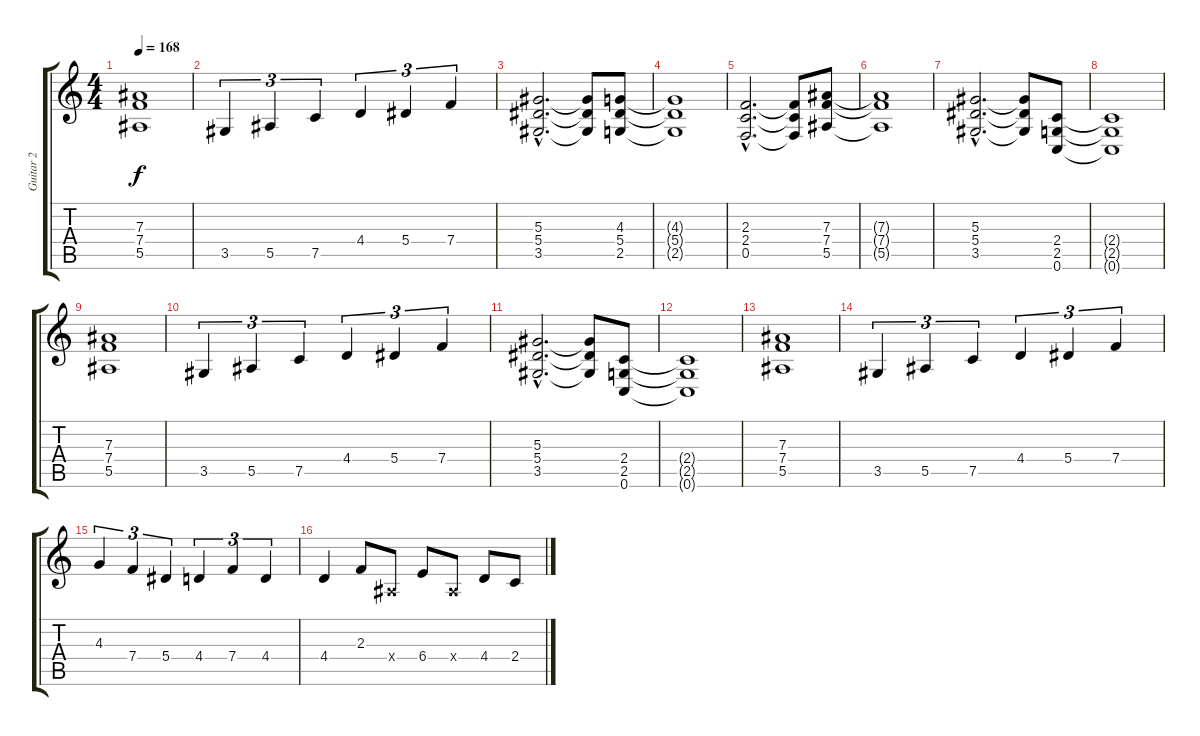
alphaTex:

\track ("Guitar 2" "Guitar 2") {instrument distortionguitar}
\staff {score tabs}
\tuning (C4 G3 Eb3 Bb2 F2 C2) {hide}
\ts (4 4)
\tempo 168
\clef g2
\ks c
(7.3 7.4 5.5).1{dy f} |
3.5.4{tu (3 2)} 5.5.4{tu (3 2)} 7.5.4{tu (3 2)} 4.4.4{tu (3 2)} 5.4.4{tu (3 2)} 7.4.4{tu (3 2)} |
(5.3{hac} 5.4{hac} 3.5{hac}).2{d} (5.3{t} 5.4{t} 3.5{t}).8 (4.3 5.4 2.5).8 |
(4.3{t} 5.4{t} 2.5{t}).1 |
(2.3{hac} 2.4{hac} 0.5{hac}).2{d} (2.3{t} 2.4{t} 0.5{t}).8 (7.3 7.4 5.5).8 |
(7.3{t} 7.4{t} 5.5{t}).1 |
(5.3{hac} 5.4{hac} 3.5{hac}).2{d} (5.3{t} 5.4{t} 3.5{t}).8 (2.4 2.5 0.6).8 |
(2.4{t} 2.5{t} 0.6{t}).1 |
(7.3 7.4 5.5).1 |
3.5.4{tu (3 2)} 5.5.4{tu (3 2)} 7.5.4{tu (3 2)} 4.4.4{tu (3 2)} 5.4.4{tu (3 2)} 7.4.4{tu (3 2)} |
(5.3{hac} 5.4{hac} 3.5{hac}).2{d} (5.3{t} 5.4{t} 3.5{t}).8 (2.4 2.5 0.6).8 |
(2.4{t} 2.5{t} 0.6{t}).1 |
(7.3 7.4 5.5).1 |
3.5.4{tu (3 2)} 5.5.4{tu (3 2)} 7.5.4{tu (3 2)} 4.4.4{tu (3 2)} 5.4.4{tu (3 2)} 7.4.4{tu (3 2)} |
4.3.4{tu (3 2)} 7.4.4{tu (3 2)} 5.4.4{tu (3 2)} 4.4.4{tu (3 2)} 7.4.4{tu (3 2)} 4.4.4{tu (3 2)} |
4.4.4 2.3.8 0.4{x}.8 6.4.8 0.4{x}.8 4.4.8 2.4.8
